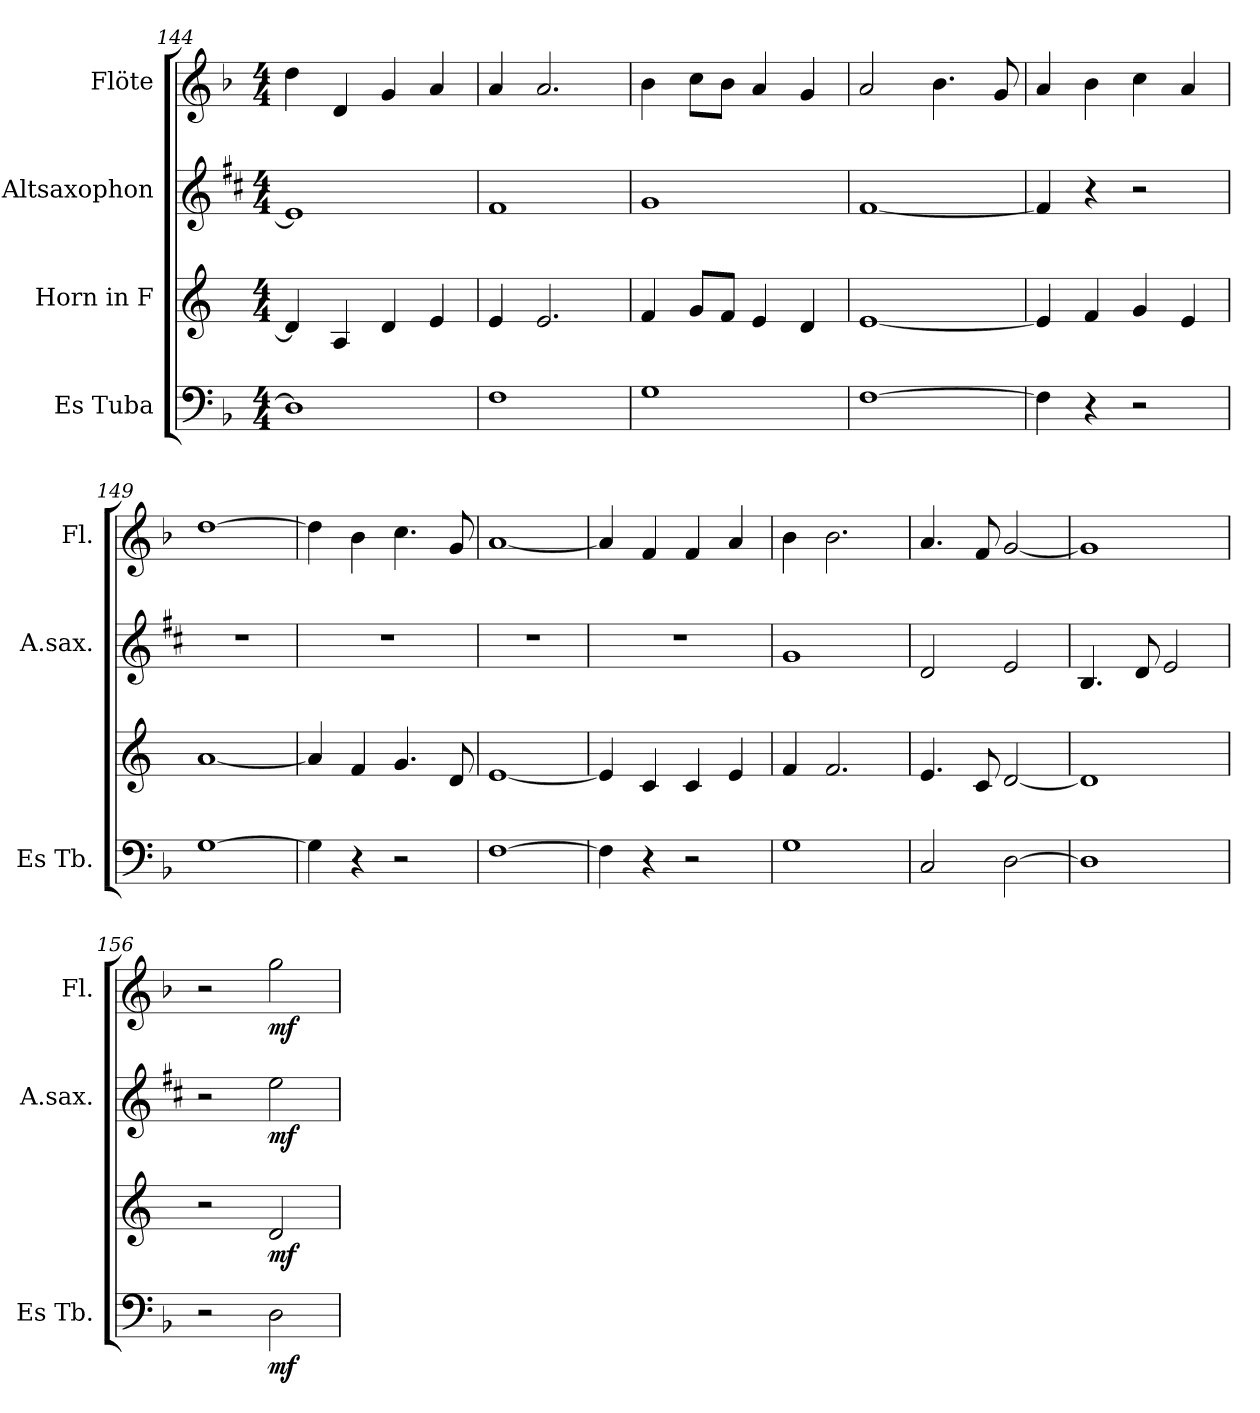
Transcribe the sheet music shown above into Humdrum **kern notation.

**kern	**dynam	**kern	**dynam	**kern	**dynam	**kern	**dynam
*part4	*part4	*part3	*part3	*part2	*part2	*part1	*part1
*staff4	*staff4	*staff3	*staff3	*staff2	*staff2	*staff1	*staff1
*I"Es Tuba	*	*I"Horn in F	*	*I"Altsaxophon	*	*I"Flöte	*
*I'Es Tb.	*	*	*	*I'A.sax.	*	*I'Fl.	*
*clefF4	*	*clefG2	*	*clefG2	*	*clefG2	*
*	*	*ITrd4c7	*	*ITrd5c9	*	*	*
*k[b-]	*	*k[b-]	*	*k[b-]	*	*k[b-]	*
*M4/4	*	*M4/4	*	*M4/4	*	*M4/4	*
=144	=144	=144	=144	=144	=144	=144	=144
1D]	.	4G/]	.	1G]	.	4dd\	.
.	.	4D/	.	.	.	4d/	.
.	.	4G/	.	.	.	4g/	.
.	.	4A/	.	.	.	4a/	.
=145	=145	=145	=145	=145	=145	=145	=145
1F	.	4A/	.	1A	.	4a/	.
.	.	2.A/	.	.	.	2.a/	.
=146	=146	=146	=146	=146	=146	=146	=146
1G	.	4B-/	.	1B-	.	4b-\	.
.	.	8c/L	.	.	.	8cc\L	.
.	.	8B-/J	.	.	.	8b-\J	.
.	.	4A/	.	.	.	4a/	.
.	.	4G/	.	.	.	4g/	.
!!LO:PB:g=z
=147	=147	=147	=147	=147	=147	=147	=147
[1F	.	[1A	.	[1A	.	2a/	.
.	.	.	.	.	.	4.b-\	.
.	.	.	.	.	.	8g/	.
=148	=148	=148	=148	=148	=148	=148	=148
4F\]	.	4A/]	.	4A/]	.	4a/	.
4r	.	4B-/	.	4r	.	4b-\	.
2r	.	4c/	.	2r	.	4cc\	.
.	.	4A/	.	.	.	4a/	.
=149	=149	=149	=149	=149	=149	=149	=149
[1G	.	[1d	.	1r	.	[1dd	.
=150	=150	=150	=150	=150	=150	=150	=150
4G\]	.	4d/]	.	1r	.	4dd\]	.
4r	.	4B-/	.	.	.	4b-\	.
2r	.	4.c/	.	.	.	4.cc\	.
.	.	8G/	.	.	.	8g/	.
=151	=151	=151	=151	=151	=151	=151	=151
[1F	.	[1A	.	1r	.	[1a	.
=152	=152	=152	=152	=152	=152	=152	=152
4F\]	.	4A/]	.	1r	.	4a/]	.
4r	.	4F/	.	.	.	4f/	.
2r	.	4F/	.	.	.	4f/	.
.	.	4A/	.	.	.	4a/	.
=153	=153	=153	=153	=153	=153	=153	=153
1G	.	4B-/	.	1B-	.	4b-\	.
.	.	2.B-/	.	.	.	2.b-\	.
=154	=154	=154	=154	=154	=154	=154	=154
2C/	.	4.A/	.	2F/	.	4.a/	.
.	.	8F/	.	.	.	8f/	.
[2D\	.	[2G/	.	2G/	.	[2g/	.
=155	=155	=155	=155	=155	=155	=155	=155
1D]	.	1G]	.	4.D/	.	1g]	.
.	.	.	.	8F/	.	.	.
.	.	.	.	2G/	.	.	.
=156	=156	=156	=156	=156	=156	=156	=156
2r	.	2r	.	2r	.	2r	.
!	!LO:DY:b	!	!LO:DY:b	!	!LO:DY:b	!	!LO:DY:b
2D\	mf	2G/	mf	2g\	mf	2gg\	mf
=	=	=	=	=	=	=	=
*-	*-	*-	*-	*-	*-	*-	*-
